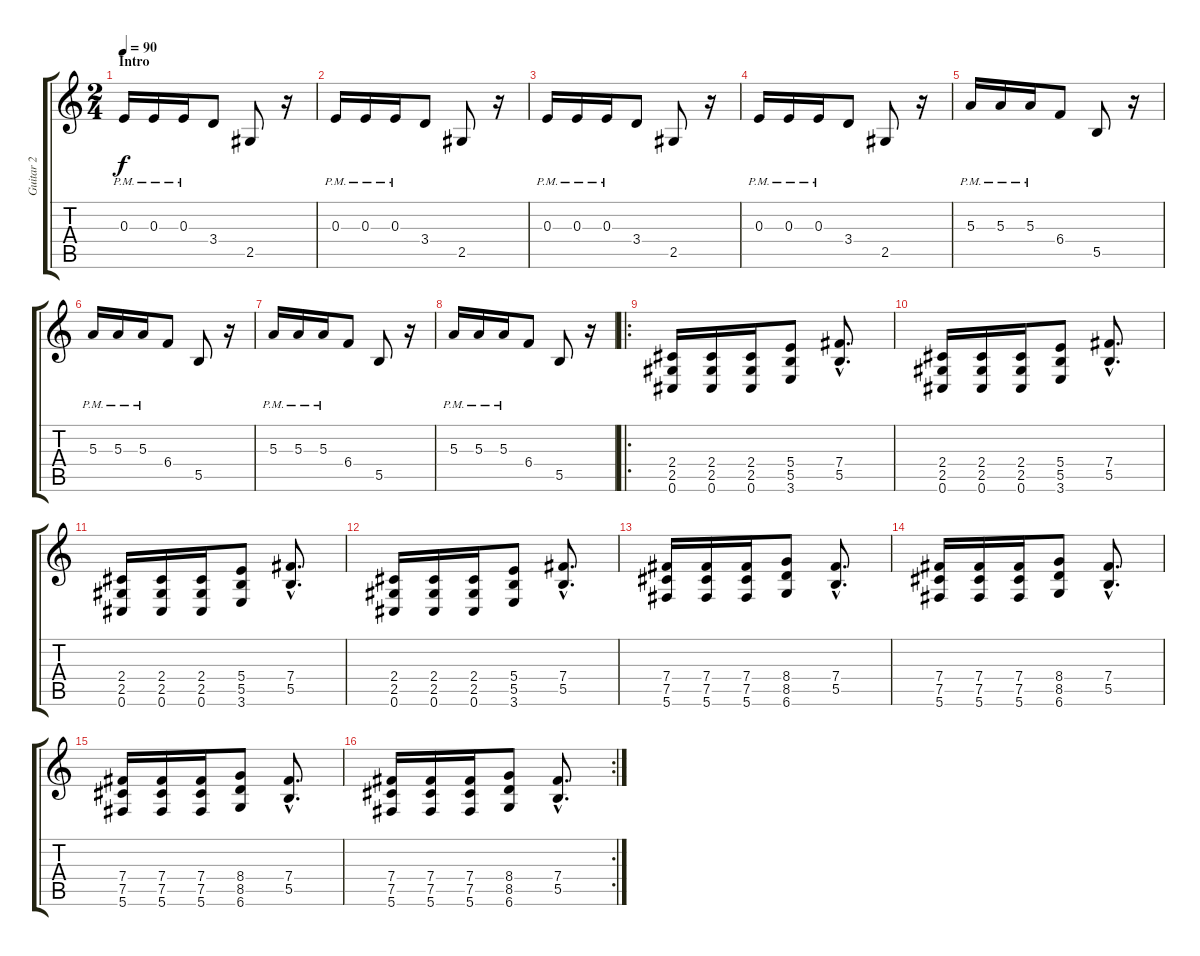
\track ("Guitar 2" "Guitar 2") {instrument overdrivenguitar}
\staff {score tabs}
\tuning (Db4 Ab3 E3 B2 Gb2 Db2) {hide}
\ts (2 4)
\section ("" "Intro")
\tempo 90
\clef g2
\ks c
0.3{pm}.16{dy f instrument overdrivenguitar} 0.3{pm}.16 0.3{pm}.16 3.4.8 2.5.8 r.16 |
0.3{pm}.16 0.3{pm}.16 0.3{pm}.16 3.4.8 2.5.8 r.16 |
0.3{pm}.16 0.3{pm}.16 0.3{pm}.16 3.4.8 2.5.8 r.16 |
0.3{pm}.16 0.3{pm}.16 0.3{pm}.16 3.4.8 2.5.8 r.16 |
5.3{pm}.16 5.3{pm}.16 5.3{pm}.16 6.4.8 5.5.8 r.16 |
5.3{pm}.16 5.3{pm}.16 5.3{pm}.16 6.4.8 5.5.8 r.16 |
5.3{pm}.16 5.3{pm}.16 5.3{pm}.16 6.4.8 5.5.8 r.16 |
5.3{pm}.16 5.3{pm}.16 5.3{pm}.16 6.4.8 5.5.8 r.16 |
\ro
(2.4 2.5 0.6).16 (2.4 2.5 0.6).16 (2.4 2.5 0.6).16 (5.4 5.5 3.6).8 (7.4{hac} 5.5{hac}).8{d} |
(2.4 2.5 0.6).16 (2.4 2.5 0.6).16 (2.4 2.5 0.6).16 (5.4 5.5 3.6).8 (7.4{hac} 5.5{hac}).8{d} |
(2.4 2.5 0.6).16 (2.4 2.5 0.6).16 (2.4 2.5 0.6).16 (5.4 5.5 3.6).8 (7.4{hac} 5.5{hac}).8{d} |
(2.4 2.5 0.6).16 (2.4 2.5 0.6).16 (2.4 2.5 0.6).16 (5.4 5.5 3.6).8 (7.4{hac} 5.5{hac}).8{d} |
(7.4 7.5 5.6).16 (7.4 7.5 5.6).16 (7.4 7.5 5.6).16 (8.4 8.5 6.6).8 (7.4{hac} 5.5{hac}).8{d} |
(7.4 7.5 5.6).16 (7.4 7.5 5.6).16 (7.4 7.5 5.6).16 (8.4 8.5 6.6).8 (7.4{hac} 5.5{hac}).8{d} |
(7.4 7.5 5.6).16 (7.4 7.5 5.6).16 (7.4 7.5 5.6).16 (8.4 8.5 6.6).8 (7.4{hac} 5.5{hac}).8{d} |
\rc 2
(7.4 7.5 5.6).16 (7.4 7.5 5.6).16 (7.4 7.5 5.6).16 (8.4 8.5 6.6).8 (7.4{hac} 5.5{hac}).8{d}
